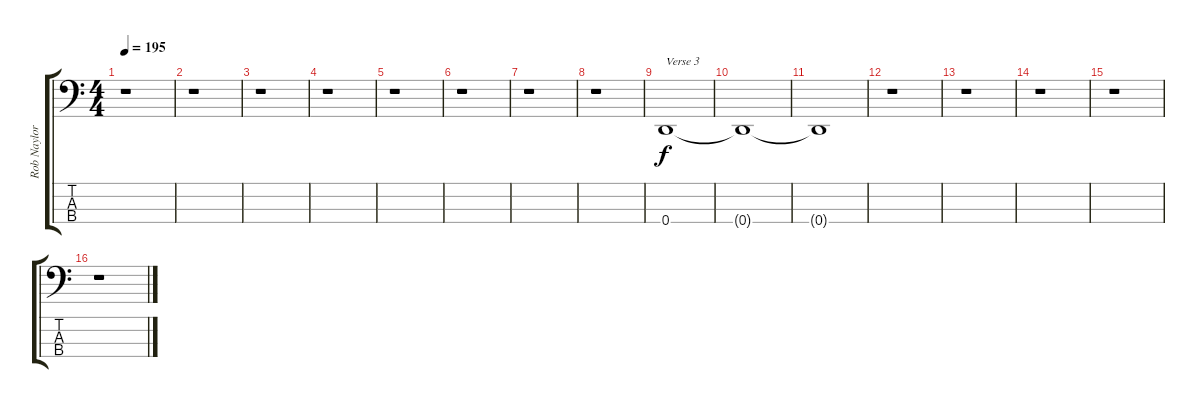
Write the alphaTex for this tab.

\track ("Rob Naylor ( fills )" "Rob Naylor") {instrument electricbasspick}
\staff {score tabs}
\tuning (G2 D2 A1 D1) {hide}
\ts (4 4)
\tempo 195
\clef f4
\ks c
r.1{dy f} |
r.1 |
r.1 |
r.1 |
r.1 |
r.1 |
r.1 |
r.1 |
0.4.1{txt "Verse 3"} |
0.4{t}.1 |
0.4{t}.1 |
r.1 |
r.1 |
r.1 |
r.1 |
r.1
